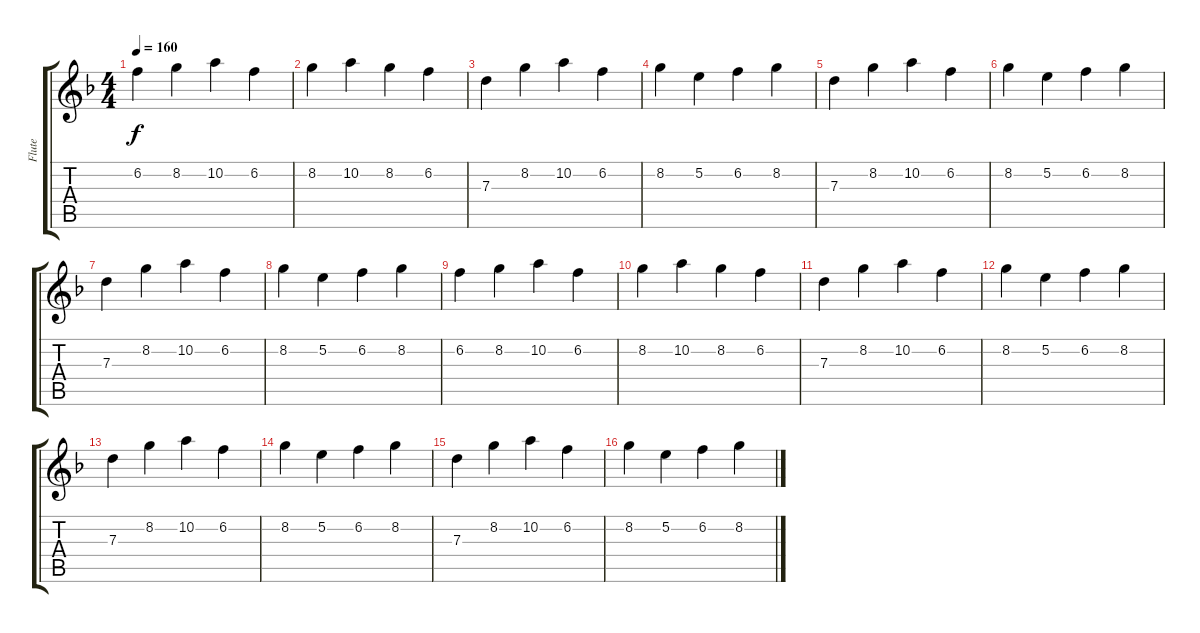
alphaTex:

\track ("Flute" "Flute") {instrument flute}
\staff {score tabs}
\tuning (E5 B4 G4 D4 A3 E3) {hide}
\ts (4 4)
\tempo 160
\clef g2
\ks dminor
6.2.4{dy f} 8.2.4 10.2.4 6.2.4 |
8.2.4 10.2.4 8.2.4 6.2.4 |
7.3.4 8.2.4 10.2.4 6.2.4 |
8.2.4 5.2.4 6.2.4 8.2.4 |
7.3.4 8.2.4 10.2.4 6.2.4 |
8.2.4 5.2.4 6.2.4 8.2.4 |
7.3.4 8.2.4 10.2.4 6.2.4 |
8.2.4 5.2.4 6.2.4 8.2.4 |
6.2.4 8.2.4 10.2.4 6.2.4 |
8.2.4 10.2.4 8.2.4 6.2.4 |
7.3.4 8.2.4 10.2.4 6.2.4 |
8.2.4 5.2.4 6.2.4 8.2.4 |
7.3.4 8.2.4 10.2.4 6.2.4 |
8.2.4 5.2.4 6.2.4 8.2.4 |
7.3.4 8.2.4 10.2.4 6.2.4 |
8.2.4 5.2.4 6.2.4 8.2.4
